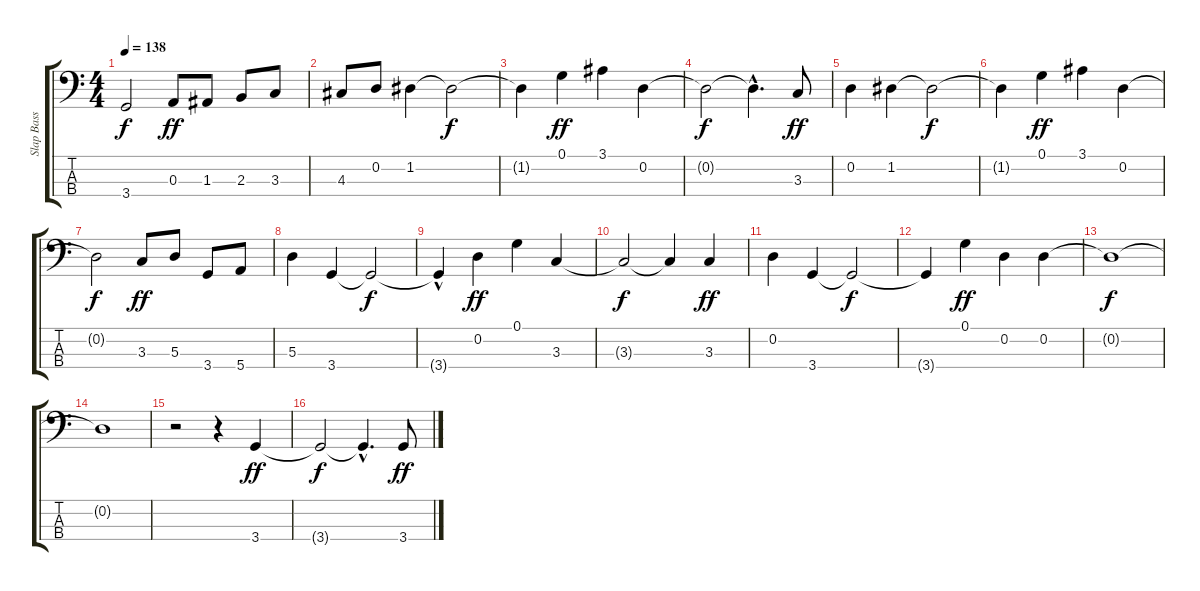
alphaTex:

\track ("Slap Bass" "Slap Bass") {instrument slapbass1}
\staff {score tabs}
\tuning (G2 D2 A1 E1) {hide}
\ts (4 4)
\tempo 138
\clef f4
\ks c
3.4{t}.2{dy f} 0.3.8{dy ff} 1.3.8 2.3.8 3.3.8 |
4.3.8 0.2.8 1.2.4 1.2{t}.2{dy f} |
1.2{t}.4 0.1.4{dy ff} 3.1.4 0.2.4 |
0.2{t}.2{dy f} 0.2{hac t}.4{d} 3.3.8{dy ff} |
0.2.4 1.2.4 1.2{t}.2{dy f} |
1.2{t}.4 0.1.4{dy ff} 3.1.4 0.2.4 |
0.2{t}.2{dy f} 3.3.8{dy ff} 5.3.8 3.4.8 5.4.8 |
5.3.4 3.4.4 3.4{t}.2{dy f} |
3.4{hac t}.4 0.2.4{dy ff} 0.1.4 3.3.4 |
3.3{t}.2{dy f} 3.3{t}.4 3.3.4{dy ff} |
0.2.4 3.4.4 3.4{t}.2{dy f} |
3.4{t}.4 0.1.4{dy ff} 0.2.4 0.2.4 |
0.2{t}.1{dy f} |
0.2{t}.1 |
r.2 r.4 3.4.4{dy ff} |
3.4{t}.2{dy f} 3.4{hac t}.4{d} 3.4.8{dy ff}
